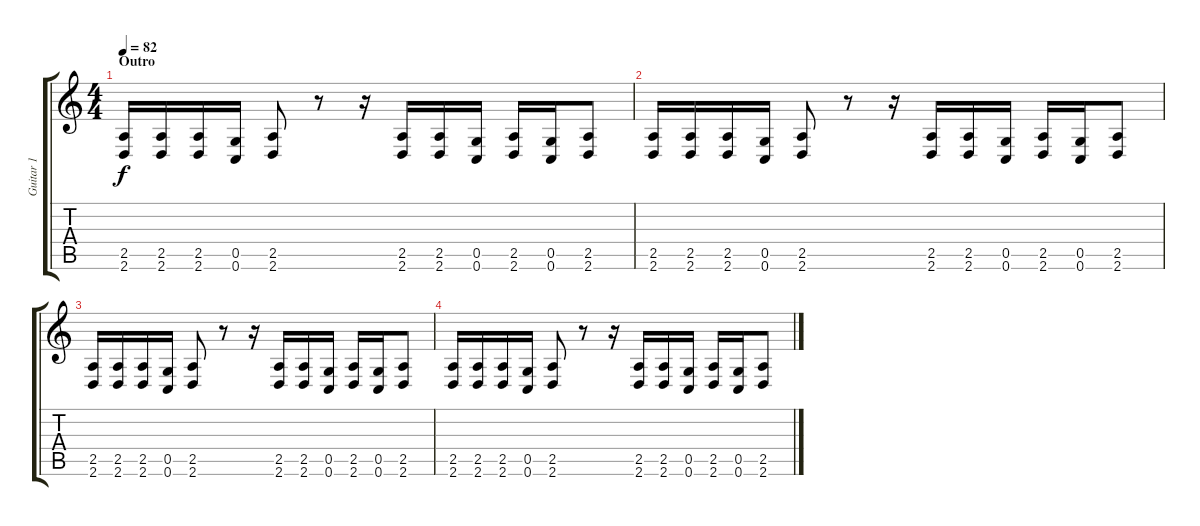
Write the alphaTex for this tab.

\track ("Guitar 1" "Guitar 1") {instrument distortionguitar}
\staff {score tabs}
\tuning (D4 A3 F3 C3 G2 C2) {hide}
\ts (4 4)
\section ("" "Outro")
\tempo 82
\clef g2
\ks c
(2.5 2.6).16{dy f} (2.5 2.6).16 (2.5 2.6).16 (0.5 0.6).16 (2.5 2.6).8 r.8 r.16 (2.5 2.6).16 (2.5 2.6).16 (0.5 0.6).16 (2.5 2.6).16 (0.5 0.6).16 (2.5 2.6).8 |
(2.5 2.6).16 (2.5 2.6).16 (2.5 2.6).16 (0.5 0.6).16 (2.5 2.6).8 r.8 r.16 (2.5 2.6).16 (2.5 2.6).16 (0.5 0.6).16 (2.5 2.6).16 (0.5 0.6).16 (2.5 2.6).8 |
(2.5 2.6).16 (2.5 2.6).16 (2.5 2.6).16 (0.5 0.6).16 (2.5 2.6).8 r.8 r.16 (2.5 2.6).16 (2.5 2.6).16 (0.5 0.6).16 (2.5 2.6).16 (0.5 0.6).16 (2.5 2.6).8 |
(2.5 2.6).16 (2.5 2.6).16 (2.5 2.6).16 (0.5 0.6).16 (2.5 2.6).8 r.8 r.16 (2.5 2.6).16 (2.5 2.6).16 (0.5 0.6).16 (2.5 2.6).16 (0.5 0.6).16 (2.5 2.6).8
